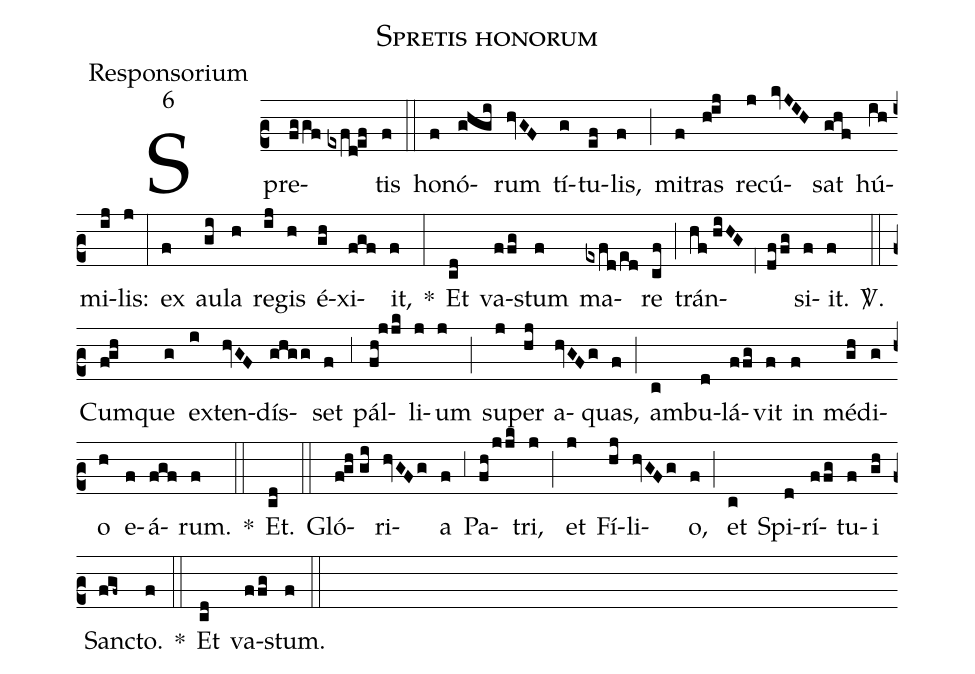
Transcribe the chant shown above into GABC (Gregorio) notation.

name:Spretis honorum;
office-part:Responsorium;
mode:6;
%%
(c2) Spre(fggf//exfd!ef)tis(f) (::) ho(f)nó(ghgi)rum(hvGF) tí(g)tu(ef)lis,(f) (;) mi(f)tras(h!ij) re(j)cú(kvJIH)sat(ghf) hú(ih)mi(ij)lis:(j) (:) ex(f) au(gi)la(h) re(ij)gis(h) é(gh)xi(fgf)it,(f) *(:) Et(cd) va(ffg)stum(f) ma(exfd/ed)re(cf) (;) trán(hf//hiHG;2dffg)si(f)it.(f) <sp>V/</sp>.(::) Cum(f!gh)que(g) ex(i)ten(hvGF)dís(ghgg)set(f) (;3) pál(fh!jjk)li(j)um(j) (;) su(j)per(hj) a(hvGFg)quas,(f) (;) am(c)bu(d)lá(ffg)vit(f) in(f) mé(gh)di(g)o(h) e(f)á(fgf)rum.(f) *(::) Et.(cd) (::) Gló(f!gh//gi)ri(hvGFg)a(f) (;3) Pa(fh/jjk)tri,(j) (;) et(j) Fí(hj)li(hvGFg)o,(f) (;) et(c) Spi(d)rí(ffg)tu(f)i(gh) San(fgf~)cto.(f) *(::) Et(cd) va(ffg)stum.(f) (::)
